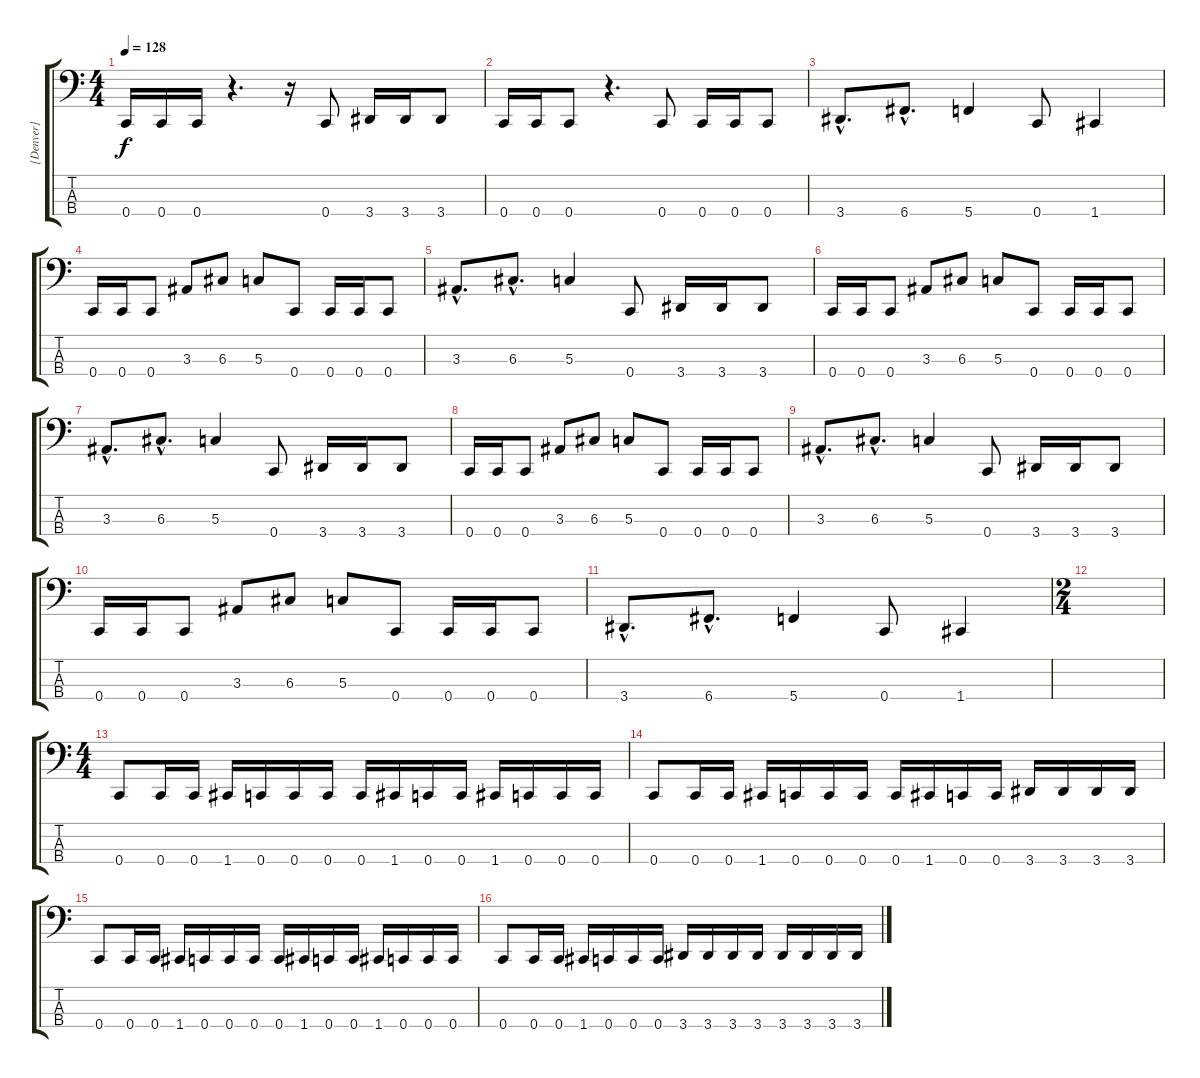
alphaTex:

\track ("[Denver]" "[Denver]") {instrument electricbasspick}
\staff {score tabs}
\tuning (F2 C2 G1 C1) {hide}
\ts (4 4)
\tempo 128
\clef f4
\ks c
0.4.16{dy f} 0.4.16 0.4.16 r.4{d} r.16 0.4.8 3.4.16 3.4.16 3.4.8 |
0.4.16 0.4.16 0.4.8 r.4{d} 0.4.8 0.4.16 0.4.16 0.4.8 |
3.4{hac}.8{d} 6.4{hac}.8{d} 5.4.4 0.4.8 1.4.4 |
0.4.16 0.4.16 0.4.8 3.3.8 6.3.8 5.3.8 0.4.8 0.4.16 0.4.16 0.4.8 |
3.3{hac}.8{d} 6.3{hac}.8{d} 5.3.4 0.4.8 3.4.16 3.4.16 3.4.8 |
0.4.16 0.4.16 0.4.8 3.3.8 6.3.8 5.3.8 0.4.8 0.4.16 0.4.16 0.4.8 |
3.3{hac}.8{d} 6.3{hac}.8{d} 5.3.4 0.4.8 3.4.16 3.4.16 3.4.8 |
0.4.16 0.4.16 0.4.8 3.3.8 6.3.8 5.3.8 0.4.8 0.4.16 0.4.16 0.4.8 |
3.3{hac}.8{d} 6.3{hac}.8{d} 5.3.4 0.4.8 3.4.16 3.4.16 3.4.8 |
0.4.16 0.4.16 0.4.8 3.3.8 6.3.8 5.3.8 0.4.8 0.4.16 0.4.16 0.4.8 |
3.4{hac}.8{d} 6.4{hac}.8{d} 5.4.4 0.4.8 1.4.4 |
\ts (2 4)
|
\ts (4 4)
0.4.8 0.4.16 0.4.16 1.4.16 0.4.16 0.4.16 0.4.16 0.4.16 1.4.16 0.4.16 0.4.16 1.4.16 0.4.16 0.4.16 0.4.16 |
0.4.8 0.4.16 0.4.16 1.4.16 0.4.16 0.4.16 0.4.16 0.4.16 1.4.16 0.4.16 0.4.16 3.4.16 3.4.16 3.4.16 3.4.16 |
0.4.8 0.4.16 0.4.16 1.4.16 0.4.16 0.4.16 0.4.16 0.4.16 1.4.16 0.4.16 0.4.16 1.4.16 0.4.16 0.4.16 0.4.16 |
0.4.8 0.4.16 0.4.16 1.4.16 0.4.16 0.4.16 0.4.16 3.4.16 3.4.16 3.4.16 3.4.16 3.4.16 3.4.16 3.4.16 3.4.16
